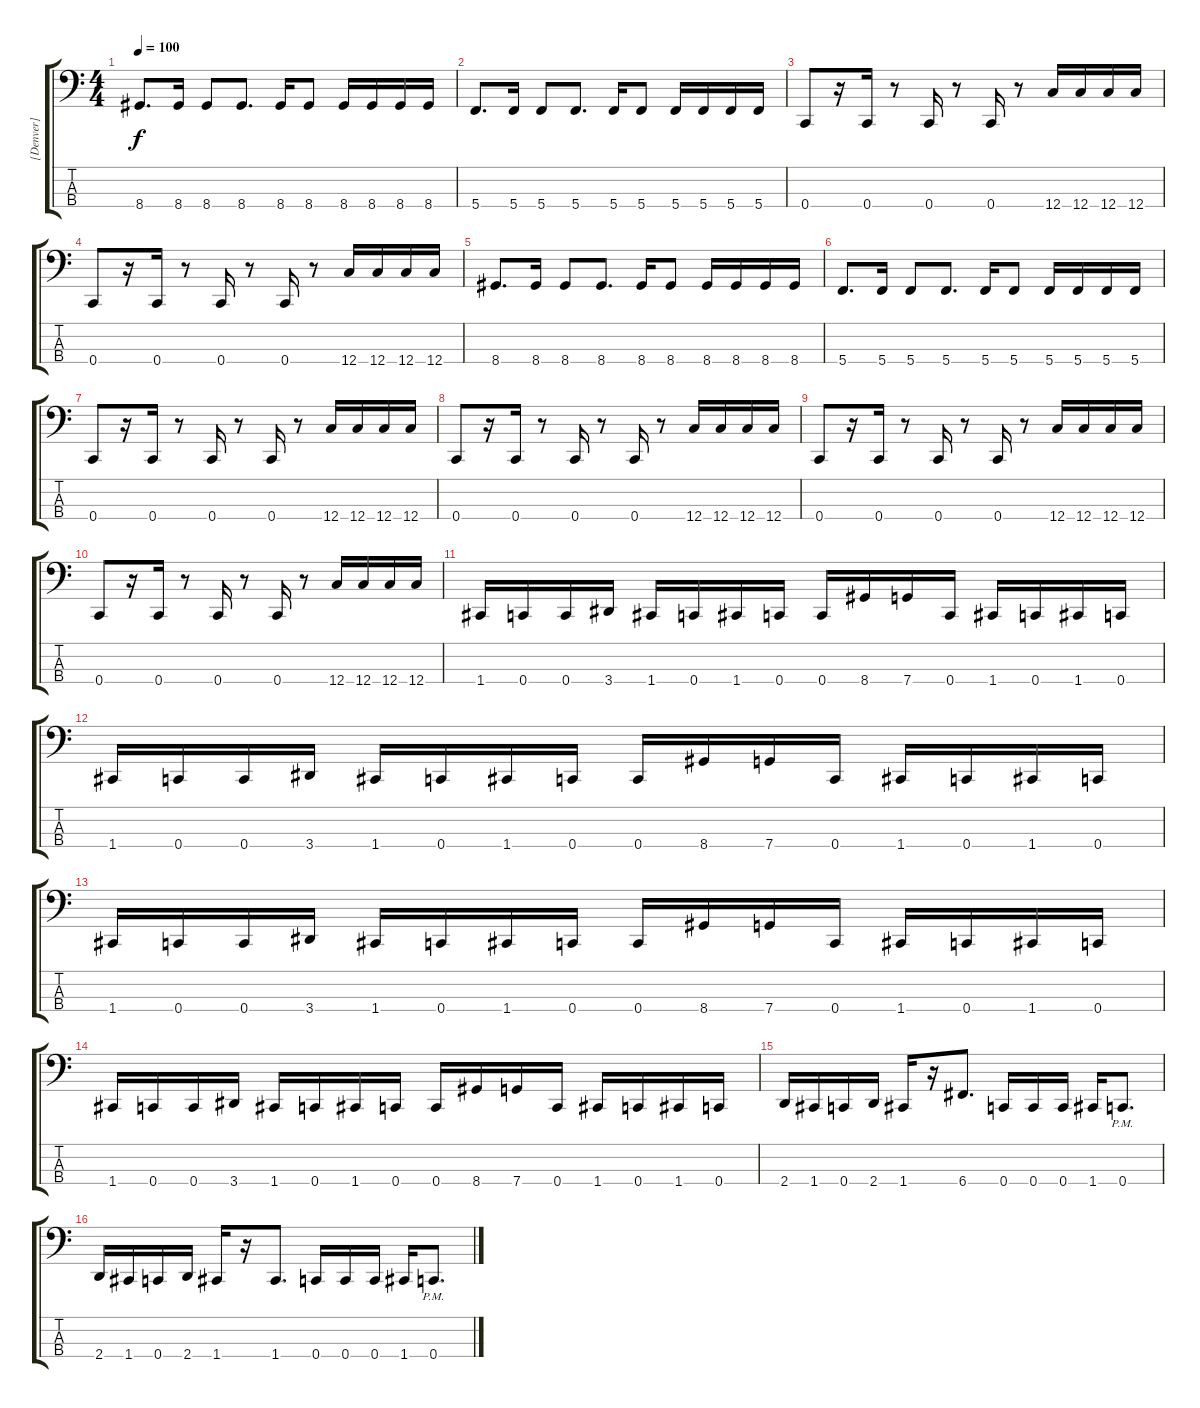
\track ("[Denver]" "[Denver]") {instrument electricbasspick}
\staff {score tabs}
\tuning (F2 C2 G1 C1) {hide}
\ts (4 4)
\tempo 100
\clef f4
\ks c
8.4.8{d dy f} 8.4.16 8.4.8 8.4.8{d} 8.4.16 8.4.8 8.4.16 8.4.16 8.4.16 8.4.16 |
5.4.8{d} 5.4.16 5.4.8 5.4.8{d} 5.4.16 5.4.8 5.4.16 5.4.16 5.4.16 5.4.16 |
0.4.8 r.16 0.4.16 r.8 0.4.16 r.8 0.4.16 r.8 12.4.16 12.4.16 12.4.16 12.4.16 |
0.4.8 r.16 0.4.16 r.8 0.4.16 r.8 0.4.16 r.8 12.4.16 12.4.16 12.4.16 12.4.16 |
8.4.8{d} 8.4.16 8.4.8 8.4.8{d} 8.4.16 8.4.8 8.4.16 8.4.16 8.4.16 8.4.16 |
5.4.8{d} 5.4.16 5.4.8 5.4.8{d} 5.4.16 5.4.8 5.4.16 5.4.16 5.4.16 5.4.16 |
0.4.8 r.16 0.4.16 r.8 0.4.16 r.8 0.4.16 r.8 12.4.16 12.4.16 12.4.16 12.4.16 |
0.4.8 r.16 0.4.16 r.8 0.4.16 r.8 0.4.16 r.8 12.4.16 12.4.16 12.4.16 12.4.16 |
0.4.8 r.16 0.4.16 r.8 0.4.16 r.8 0.4.16 r.8 12.4.16 12.4.16 12.4.16 12.4.16 |
0.4.8 r.16 0.4.16 r.8 0.4.16 r.8 0.4.16 r.8 12.4.16 12.4.16 12.4.16 12.4.16 |
1.4.16 0.4.16 0.4.16 3.4.16 1.4.16 0.4.16 1.4.16 0.4.16 0.4.16 8.4.16 7.4.16 0.4.16 1.4.16 0.4.16 1.4.16 0.4.16 |
1.4.16 0.4.16 0.4.16 3.4.16 1.4.16 0.4.16 1.4.16 0.4.16 0.4.16 8.4.16 7.4.16 0.4.16 1.4.16 0.4.16 1.4.16 0.4.16 |
1.4.16 0.4.16 0.4.16 3.4.16 1.4.16 0.4.16 1.4.16 0.4.16 0.4.16 8.4.16 7.4.16 0.4.16 1.4.16 0.4.16 1.4.16 0.4.16 |
1.4.16 0.4.16 0.4.16 3.4.16 1.4.16 0.4.16 1.4.16 0.4.16 0.4.16 8.4.16 7.4.16 0.4.16 1.4.16 0.4.16 1.4.16 0.4.16 |
2.4.16 1.4.16 0.4.16 2.4.16 1.4.16 r.16 6.4.8{d} 0.4.16 0.4.16 0.4.16 1.4.16 0.4{pm}.8{d} |
2.4.16 1.4.16 0.4.16 2.4.16 1.4.16 r.16 1.4.8{d} 0.4.16 0.4.16 0.4.16 1.4.16 0.4{pm}.8{d}
